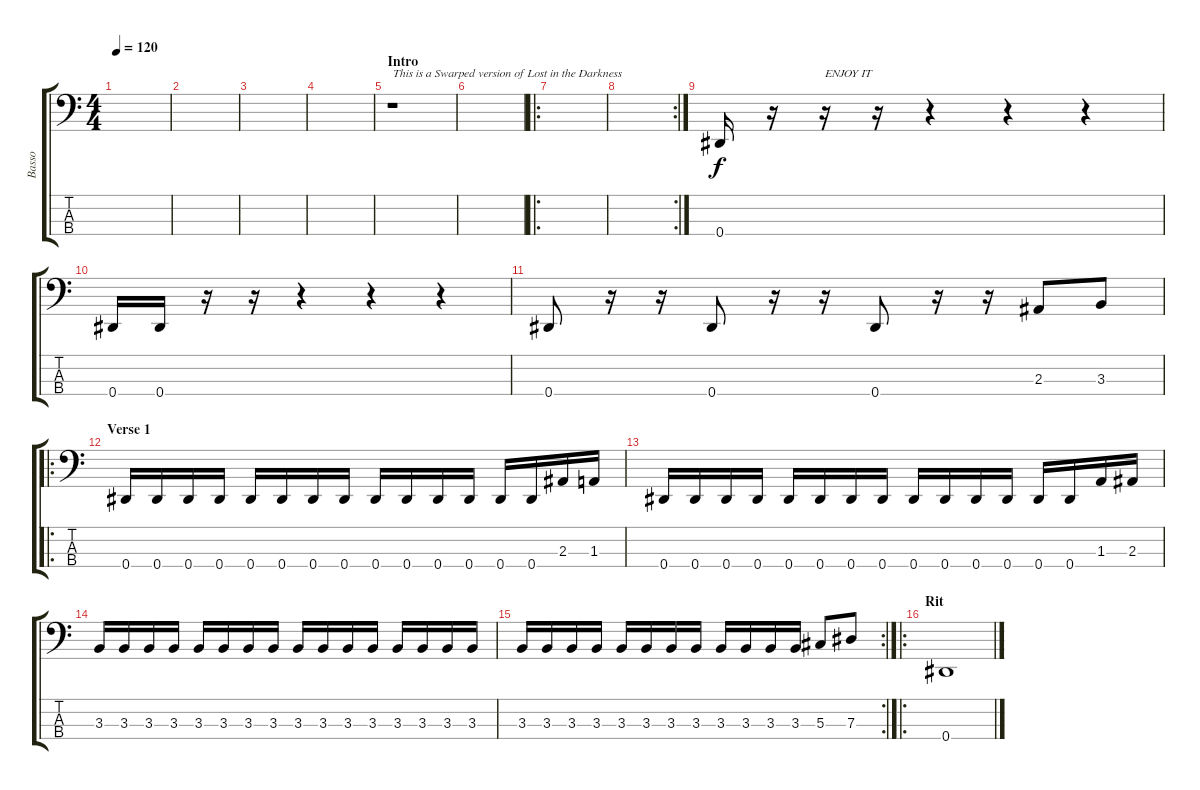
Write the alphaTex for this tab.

\track ("Basso" "Basso") {instrument electricbassfinger}
\staff {score tabs}
\tuning (Gb2 Db2 Ab1 Eb1) {hide}
\ts (4 4)
\tempo 120
\clef f4
\ks c
|
|
|
|
\section ("" "Intro")
r.1{txt "This is a Swarped version of Lost in the Darkness"} |
|
\ro
|
\rc 2
|
0.4.16 r.16 r.16{txt "ENJOY IT"} r.16 r.4 r.4 r.4 |
0.4.16 0.4.16 r.16 r.16 r.4 r.4 r.4 |
0.4.8 r.16 r.16 0.4.8 r.16 r.16 0.4.8 r.16 r.16 2.3.8 3.3.8 |
\ro
\section ("" "Verse 1")
0.4.16 0.4.16 0.4.16 0.4.16 0.4.16 0.4.16 0.4.16 0.4.16 0.4.16 0.4.16 0.4.16 0.4.16 0.4.16 0.4.16 2.3.16 1.3.16 |
0.4.16 0.4.16 0.4.16 0.4.16 0.4.16 0.4.16 0.4.16 0.4.16 0.4.16 0.4.16 0.4.16 0.4.16 0.4.16 0.4.16 1.3.16 2.3.16 |
3.3.16 3.3.16 3.3.16 3.3.16 3.3.16 3.3.16 3.3.16 3.3.16 3.3.16 3.3.16 3.3.16 3.3.16 3.3.16 3.3.16 3.3.16 3.3.16 |
\rc 2
3.3.16 3.3.16 3.3.16 3.3.16 3.3.16 3.3.16 3.3.16 3.3.16 3.3.16 3.3.16 3.3.16 3.3.16 5.3.8 7.3.8 |
\ro
\section ("" "Rit")
0.4.1
